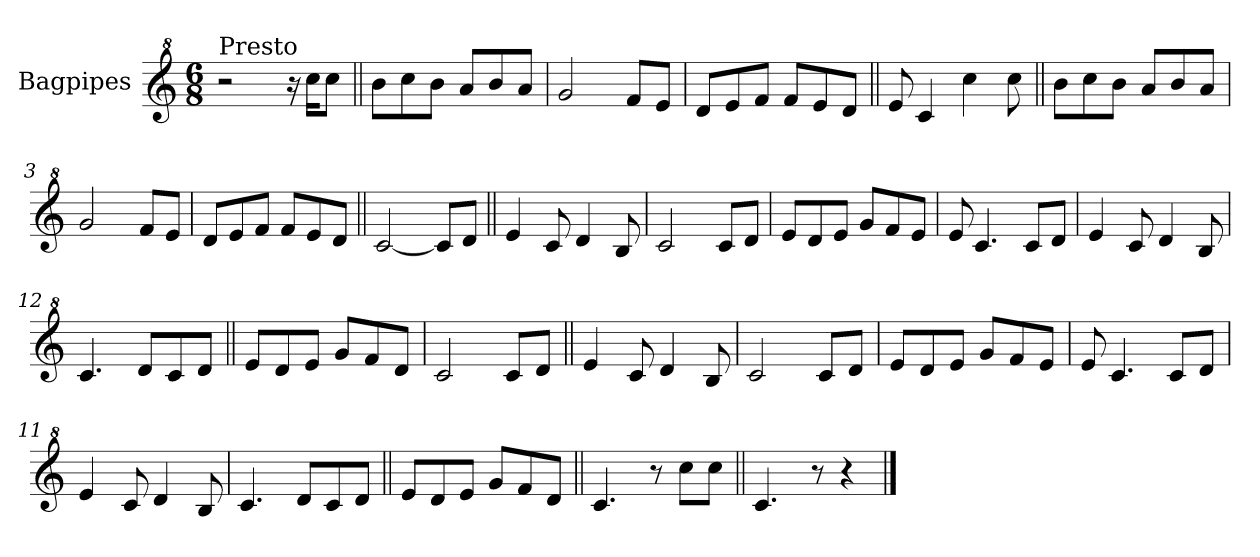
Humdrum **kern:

**kern
*part1
*staff1
*I"Bagpipes
*I'Bag
*clefG^2
*k[]
*C:
*M6/8
=1
!LO:TX:a:t=Presto
2r
16r
16ccc\KL
8ccc\J
=2||
8bb\L
8ccc\
8bb\J
8aa/L
8bb/
8aa/J
=3
2gg/
8ff/L
8ee/J
=4
8dd/L
8ee/
8ff/J
8ff/L
8ee/
8dd/J
=5||
8ee/
4cc/
4ccc\
8ccc\
=2||
8bb\L
8ccc\
8bb\J
8aa/L
8bb/
8aa/J
=3
2gg/
8ff/L
8ee/J
=4
8dd/L
8ee/
8ff/J
8ff/L
8ee/
8dd/J
=6||
[2cc/
8cc/L]
8dd/J
=7||
4ee/
8cc/
4dd/
8b/
=8
2cc/
8cc/L
8dd/J
!!LO:LB:g=z
=9
8ee/L
8dd/
8ee/J
8gg/L
8ff/
8ee/J
=10
8ee/
4.cc/
8cc/L
8dd/J
=11
4ee/
8cc/
4dd/
8b/
=12
4.cc/
8dd/L
8cc/
8dd/J
=13||
8ee/L
8dd/
8ee/J
8gg/L
8ff/
8dd/J
=14
2cc/
8cc/L
8dd/J
=7||
4ee/
8cc/
4dd/
8b/
=8
2cc/
8cc/L
8dd/J
!!LO:LB:g=z
=9
8ee/L
8dd/
8ee/J
8gg/L
8ff/
8ee/J
=10
8ee/
4.cc/
8cc/L
8dd/J
=11
4ee/
8cc/
4dd/
8b/
=12
4.cc/
8dd/L
8cc/
8dd/J
=15||
8ee/L
8dd/
8ee/J
8gg/L
8ff/
8dd/J
!!LO:LB:g=z
=16||
4.cc/
8r
8ccc\L
8ccc\J
=17||
4.cc/
8r
4r
==
*-
